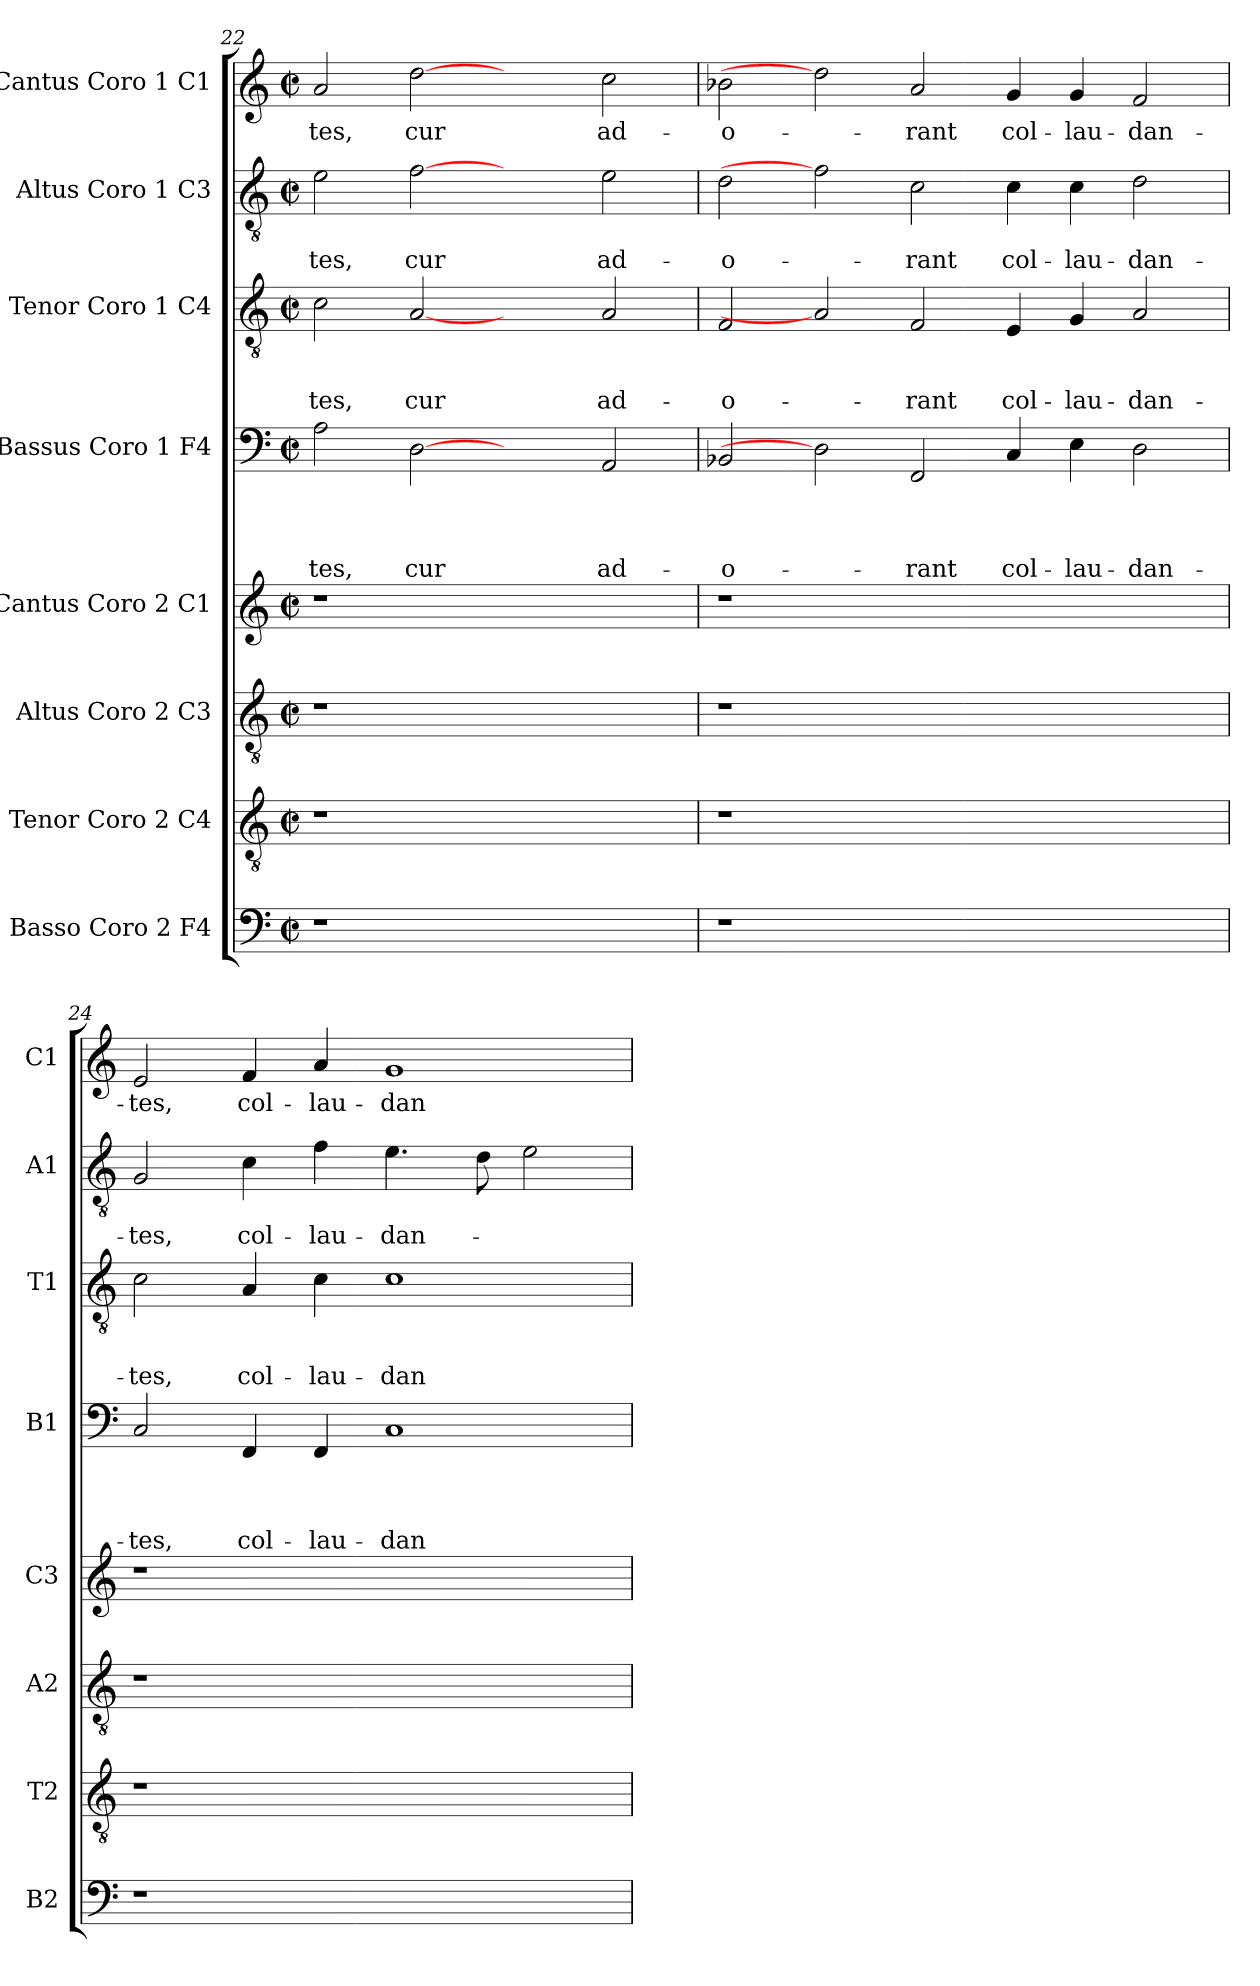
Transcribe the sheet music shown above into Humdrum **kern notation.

**kern	**kern	**kern	**kern	**kern	**text	**text	**text	**text	**kern	**text	**text	**text	**kern	**text	**text	**kern	**text
*part8	*part7	*part6	*part5	*part4	*part4	*part4	*part4	*part4	*part3	*part3	*part3	*part3	*part2	*part2	*part2	*part1	*part1
*staff8	*staff7	*staff6	*staff5	*staff4	*staff4	*staff4	*staff4	*staff4	*staff3	*staff3	*staff3	*staff3	*staff2	*staff2	*staff2	*staff1	*staff1
*I"Basso Coro 2 F4	*I"Tenor  Coro 2 C4	*I"Altus Coro 2 C3	*I"Cantus  Coro 2 C1	*I"Bassus  Coro 1 F4	*	*	*	*	*I"Tenor  Coro 1 C4	*	*	*	*I"Altus  Coro 1 C3	*	*	*I"Cantus  Coro 1 C1	*
*I'B2	*I'T2	*I'A2	*I'C3	*I'B1	*	*	*	*	*I'T1	*	*	*	*I'A1	*	*	*I'C1	*
*clefF4	*clefGv2	*clefGv2	*clefG2	*clefF4	*	*	*	*	*clefGv2	*	*	*	*clefGv2	*	*	*clefG2	*
*k[]	*k[]	*k[]	*k[]	*k[]	*	*	*	*	*k[]	*	*	*	*k[]	*	*	*k[]	*
*C:	*C:	*C:	*C:	*C:	*	*	*	*	*C:	*	*	*	*C:	*	*	*C:	*
*M2/2	*M2/2	*M2/2	*M2/2	*M2/2	*	*	*	*	*M2/2	*	*	*	*M2/2	*	*	*M2/2	*
*met(c|)	*met(c|)	*met(c|)	*met(c|)	*met(c|)	*	*	*	*	*met(c|)	*	*	*	*met(c|)	*	*	*met(c|)	*
=22	=22	=22	=22	=22	=22	=22	=22	=22	=22	=22	=22	=22	=22	=22	=22	=22	=22
1r	1r	1r	1r	2A\	.	.	.	-tes,	2c\	.	.	-tes,	2e\	.	-tes,	2a/	-tes,
.	.	.	.	[2D	.	.	.	cur	[2A	.	.	cur	[2f	.	cur	[2dd	cur
1ryy	1ryy	1ryy	1ryy	2ryy	.	.	.	.	2ryy	.	.	.	2ryy	.	.	2ryy	.
.	.	.	.	2AA/	.	.	.	ad-	2A/	.	.	ad-	2e\	.	ad-	2cc\	ad-
=23	=23	=23	=23	=23	=23	=23	=23	=23	=23	=23	=23	=23	=23	=23	=23	=23	=23
1r	1r	1r	1r	2BB-X/	.	.	.	-o-	2F/	.	.	-o-	2d\	.	-o-	2b-X\	-o-
.	.	.	.	2D]	.	.	.	.	2A]	.	.	.	2f]	.	.	2dd]	.
1.ryy	1.ryy	1.ryy	1.ryy	2FF/	.	.	.	-rant	2F/	.	.	-rant	2c\	.	-rant	2a/	-rant
.	.	.	.	4C/	.	.	.	col-	4E/	.	.	col-	4c\	.	col-	4g/	col-
.	.	.	.	4E\	.	.	.	-lau-	4G/	.	.	-lau-	4c\	.	-lau-	4g/	-lau-
.	.	.	.	2D\	.	.	.	-dan-	2A/	.	.	-dan-	2d\	.	-dan-	2f/	-dan-
=24	=24	=24	=24	=24	=24	=24	=24	=24	=24	=24	=24	=24	=24	=24	=24	=24	=24
1r	1r	1r	1r	2C/	.	.	.	-tes,	2c\	.	.	-tes,	2G/	.	-tes,	2e/	-tes,
.	.	.	.	4FF/	.	.	.	col-	4A/	.	.	col-	4c\	.	col-	4f/	col-
.	.	.	.	4FF/	.	.	.	-lau-	4c\	.	.	-lau-	4f\	.	-lau-	4a/	-lau-
1ryy	1ryy	1ryy	1ryy	1C	.	.	.	-dan-	1c	.	.	-dan-	4.e\	.	-dan-	1g	-dan-
.	.	.	.	.	.	.	.	.	.	.	.	.	8d\	.	.	.	.
.	.	.	.	.	.	.	.	.	.	.	.	.	2e\	.	.	.	.
=	=	=	=	=	=	=	=	=	=	=	=	=	=	=	=	=	=
*-	*-	*-	*-	*-	*-	*-	*-	*-	*-	*-	*-	*-	*-	*-	*-	*-	*-
